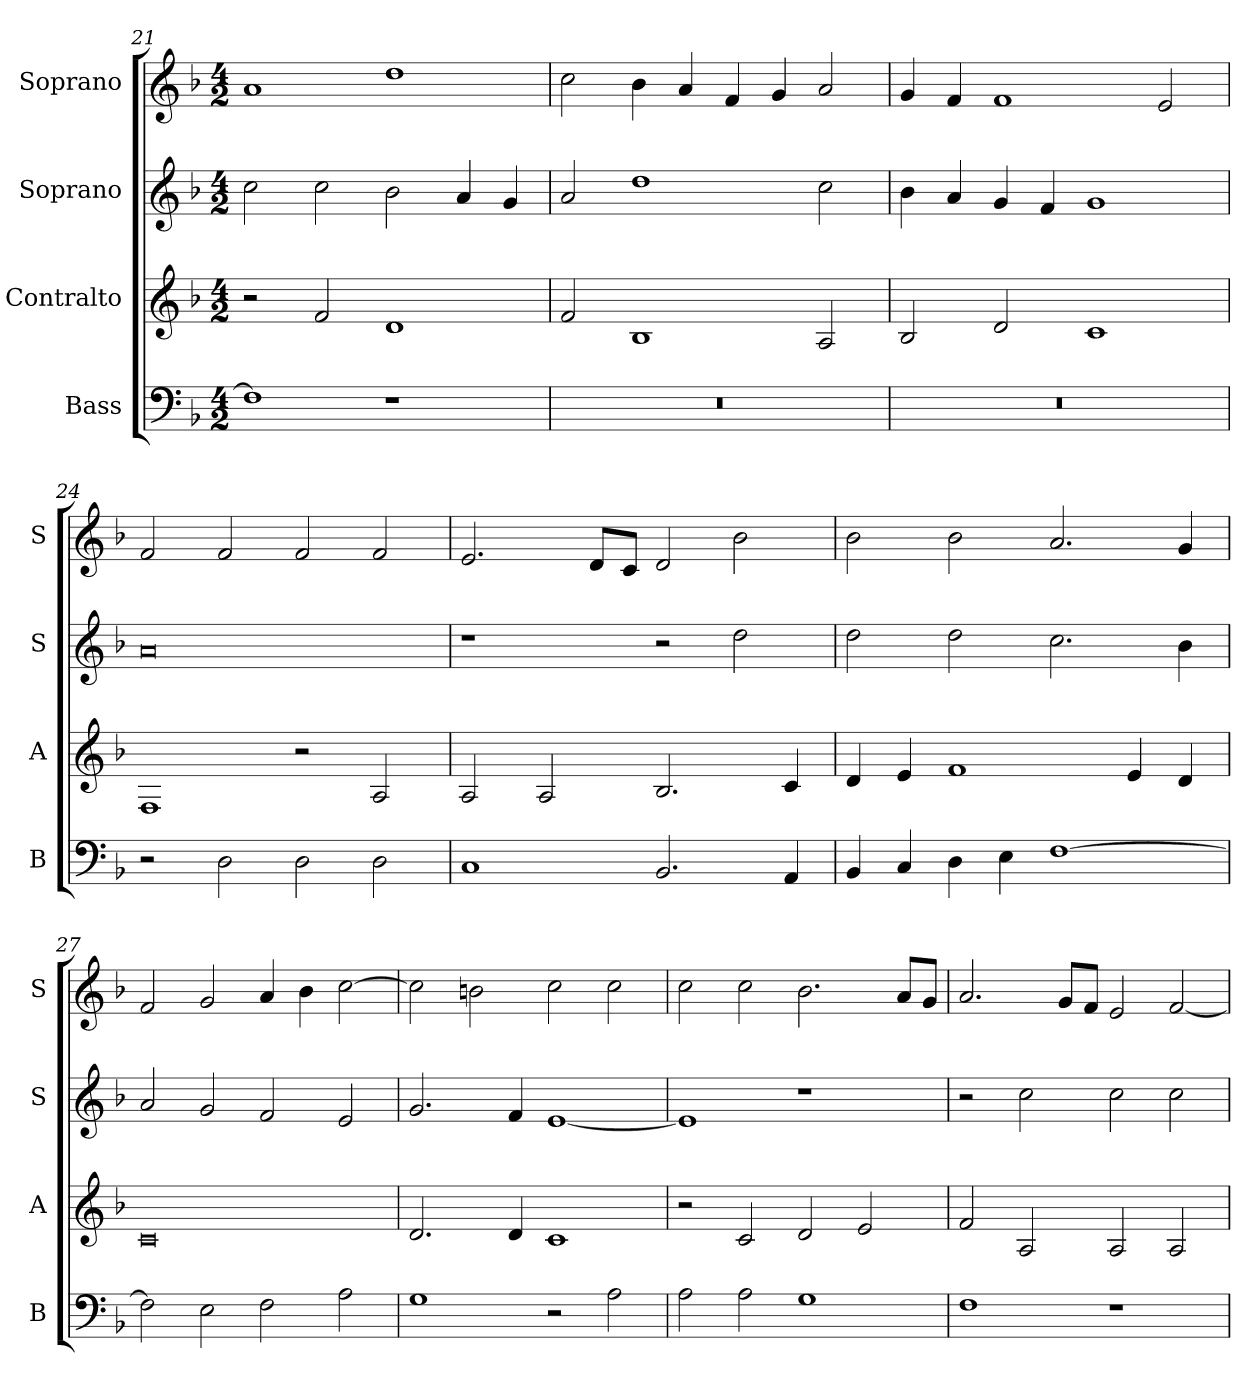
**kern	**kern	**kern	**kern
*part4	*part3	*part2	*part1
*staff4	*staff3	*staff2	*staff1
*I"Bass	*I"Contralto	*I"Soprano	*I"Soprano
*I'B	*I'A	*I'S	*I'S
*clefF4	*clefG2	*clefG2	*clefG2
*k[b-]	*k[b-]	*k[b-]	*k[b-]
*F:ion	*F:ion	*F:ion	*F:ion
*M4/2	*M4/2	*M4/2	*M4/2
=21	=21	=21	=21
1F]	2r	2cc	1a
.	2f	2cc	.
1r	1d	2b-	1dd
.	.	4a	.
.	.	4g	.
=22	=22	=22	=22
0r	2f	2a	2cc
.	1B-	1dd	4b-
.	.	.	4a
.	.	.	4f
.	.	.	4g
.	2A	2cc	2a
=23	=23	=23	=23
0r	2B-	4b-	4g
.	.	4a	4f
.	2d	4g	1f
.	.	4f	.
.	1c	1g	.
.	.	.	2e
=24	=24	=24	=24
2r	1F	0a	2f
2D	.	.	2f
2D	2r	.	2f
2D	2A	.	2f
=25	=25	=25	=25
1C	2A	1r	2.e
.	2A	.	.
.	.	.	8d/L
.	.	.	8c/J
2.BB-	2.B-	2r	2d
.	.	2dd	2b-
4AA	4c	.	.
=26	=26	=26	=26
4BB-	4d	2dd	2b-
4C	4e	.	.
4D	1f	2dd	2b-
4E	.	.	.
[1F	.	2.cc	2.a
.	4e	.	.
.	4d	4b-	4g
=27	=27	=27	=27
2F]	0c	2a	2f
2E	.	2g	2g
2F	.	2f	4a
.	.	.	4b-
2A	.	2e	[2cc
=28	=28	=28	=28
1G	2.d	2.g	2cc]
.	.	.	2bn
.	4d	4f	.
2r	1c	[1e	2cc
2A	.	.	2cc
=29	=29	=29	=29
2A	2r	1e]	2cc
2A	2c	.	2cc
1G	2d	1r	2.b-
.	2e	.	.
.	.	.	8a/L
.	.	.	8g/J
=30	=30	=30	=30
1F	2f	2r	2.a
.	2A	2cc	.
.	.	.	8g/L
.	.	.	8f/J
1r	2A	2cc	2e
.	2A	2cc	[2f
=	=	=	=
*-	*-	*-	*-
